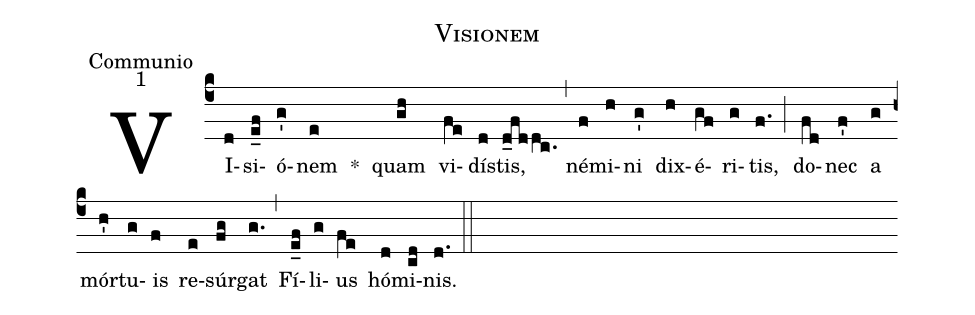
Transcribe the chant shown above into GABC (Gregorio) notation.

name:Visionem;
office-part:Communio;
mode:1;
%%
(c4) VI(d)si(e_f)ó(g')nem(e) *() quam(gh) vi(fe)dí(d)stis,(d_fddc.) (,) né(f)mi(h)ni(g') dix(h)é(gf)ri(g)tis,(f.) (;) do(fd)nec(f') a(g) mór(h')tu(g)is(f) re(e)súr(fg)gat(g.) (,) Fí(e_f)li(g)us(fe) hó(d)mi(cd)nis.(d.) (::)
